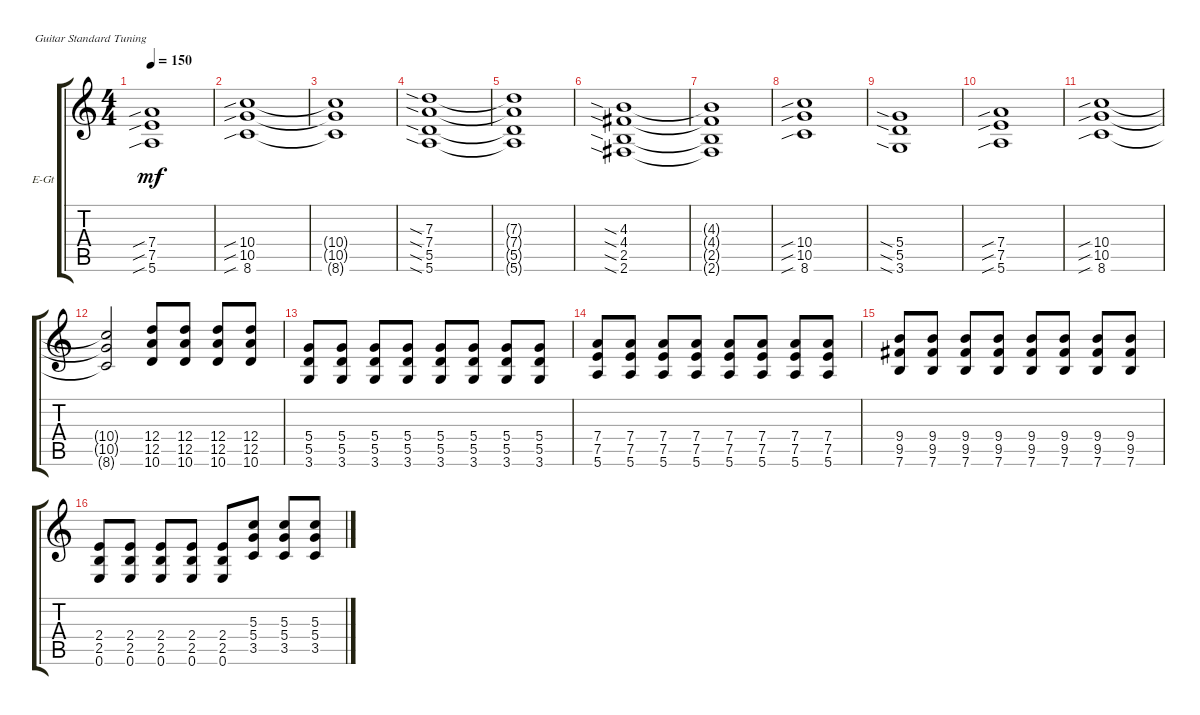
\bracketExtendMode groupsimilarinstruments
\firstSystemTrackNameOrientation horizontal
\otherSystemsTrackNameOrientation horizontal
\track ("Electric Guitar" "E-Gt") {instrument distortionguitar}
\staff {score tabs}
\tuning (E4 B3 G3 D3 A2 E2)
\ts (4 4)
\tempo 150
\clef g2
\scale
0.333333
\ks c
(7.4{sib} 7.5{sib} 5.6{sib}).1{dy mf} |
\scale
0.333333 (8.6{sib} 10.5{sib} 10.4{sib}).1 |
\scale
0.333333 (10.4{t} 10.5{t} 8.6{t}).1 |
\scale
0.333333 (5.6{sia} 5.5{sia} 7.4{sia} 7.3{sia}).1 |
\scale
0.333333 (7.3{t} 7.4{t} 5.5{t} 5.6{t}).1 |
\scale
0.333333 (2.6{sia} 2.5{sia} 4.4{sia} 4.3{sia}).1 |
\scale
0.333333 (4.3{t} 4.4{t} 2.5{t} 2.6{t}).1 |
\scale
0.333333 (8.6{sib} 10.5{sib} 10.4{sib}).1 |
\scale
0.333333 (3.6{sia} 5.5{sia} 5.4{sia}).1 |
\scale
0.333333 (7.4{sib} 7.5{sib} 5.6{sib}).1 |
\scale
0.333333 (8.6{sib} 10.5{sib} 10.4{sib}).1 |
\scale
0.333333 (10.5{t} 10.4{t} 8.6{t}).2 (10.6 12.4 12.5).8 (10.6 12.5 12.4).8 (10.6 12.4 12.5).8 (10.6 12.5 12.4).8 |
\scale
0.333333 (3.6 5.5 5.4).8 (3.6 5.5 5.4).8 (3.6 5.5 5.4).8 (3.6 5.5 5.4).8 (3.6 5.5 5.4).8 (3.6 5.5 5.4).8 (3.6 5.5 5.4).8 (3.6 5.5 5.4).8 |
\scale
0.333333 (5.6 7.5 7.4).8 (5.6 7.5 7.4).8 (5.6 7.5 7.4).8 (5.6 7.5 7.4).8 (5.6 7.5 7.4).8 (5.6 7.5 7.4).8 (5.6 7.5 7.4).8 (5.6 7.5 7.4).8 |
\scale
0.333333 (7.6 9.5 9.4).8 (7.6 9.5 9.4).8 (7.6 9.5 9.4).8 (7.6 9.5 9.4).8 (7.6 9.5 9.4).8 (7.6 9.5 9.4).8 (7.6 9.5 9.4).8 (7.6 9.5 9.4).8 |
\scale
0.333333 (0.6 2.5 2.4).8 (0.6 2.5 2.4).8 (0.6 2.5 2.4).8 (0.6 2.5 2.4).8 (2.5 2.4 0.6).8 (3.5 5.4 5.3).8 (3.5 5.4 5.3).8 (3.5 5.4 5.3).8
